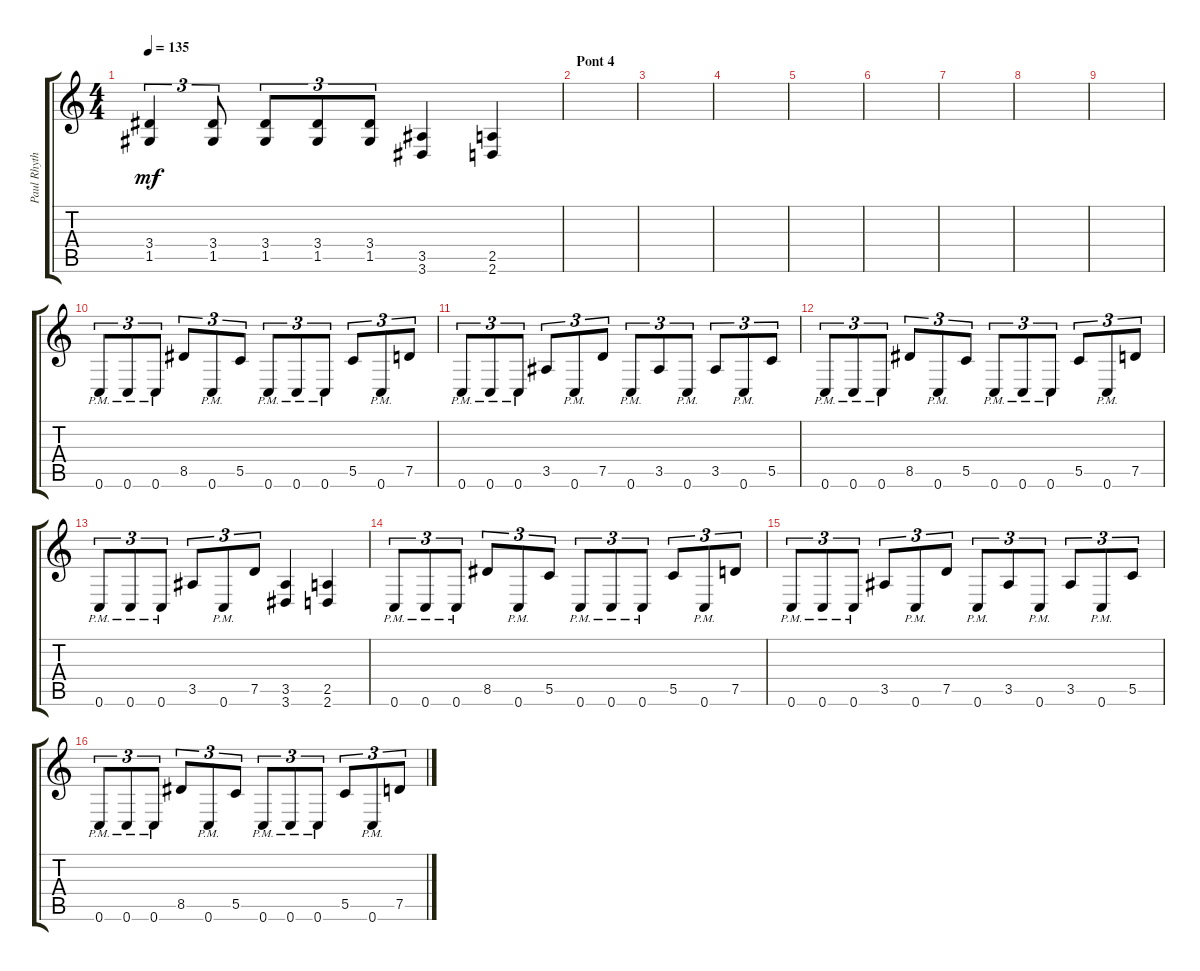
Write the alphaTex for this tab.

\track ("Paul Rhythm" "Paul Rhyth") {instrument distortionguitar}
\staff {score tabs}
\tuning (D4 A3 F3 C3 G2 C2) {hide}
\ts (4 4)
\tempo 135
\clef g2
\ks c
(3.4 1.5).4{tu (3 2) dy mf} (3.4 1.5).8{tu (3 2)} (3.4 1.5).8{tu (3 2)} (3.4 1.5).8{tu (3 2)} (3.4 1.5).8{tu (3 2)} (3.5 3.6).4 (2.5 2.6).4 |
\section ("" "Pont 4")
|
|
|
|
|
|
|
|
0.6{pm}.8{tu (3 2)} 0.6{pm}.8{tu (3 2)} 0.6{pm}.8{tu (3 2)} 8.5.8{tu (3 2)} 0.6{pm}.8{tu (3 2)} 5.5.8{tu (3 2)} 0.6{pm}.8{tu (3 2)} 0.6{pm}.8{tu (3 2)} 0.6{pm}.8{tu (3 2)} 5.5.8{tu (3 2)} 0.6{pm}.8{tu (3 2)} 7.5.8{tu (3 2)} |
0.6{pm}.8{tu (3 2)} 0.6{pm}.8{tu (3 2)} 0.6{pm}.8{tu (3 2)} 3.5.8{tu (3 2)} 0.6{pm}.8{tu (3 2)} 7.5.8{tu (3 2)} 0.6{pm}.8{tu (3 2)} 3.5.8{tu (3 2)} 0.6{pm}.8{tu (3 2)} 3.5.8{tu (3 2)} 0.6{pm}.8{tu (3 2)} 5.5.8{tu (3 2)} |
0.6{pm}.8{tu (3 2)} 0.6{pm}.8{tu (3 2)} 0.6{pm}.8{tu (3 2)} 8.5.8{tu (3 2)} 0.6{pm}.8{tu (3 2)} 5.5.8{tu (3 2)} 0.6{pm}.8{tu (3 2)} 0.6{pm}.8{tu (3 2)} 0.6{pm}.8{tu (3 2)} 5.5.8{tu (3 2)} 0.6{pm}.8{tu (3 2)} 7.5.8{tu (3 2)} |
0.6{pm}.8{tu (3 2)} 0.6{pm}.8{tu (3 2)} 0.6{pm}.8{tu (3 2)} 3.5.8{tu (3 2)} 0.6{pm}.8{tu (3 2)} 7.5.8{tu (3 2)} (3.5 3.6).4 (2.5 2.6).4 |
0.6{pm}.8{tu (3 2)} 0.6{pm}.8{tu (3 2)} 0.6{pm}.8{tu (3 2)} 8.5.8{tu (3 2)} 0.6{pm}.8{tu (3 2)} 5.5.8{tu (3 2)} 0.6{pm}.8{tu (3 2)} 0.6{pm}.8{tu (3 2)} 0.6{pm}.8{tu (3 2)} 5.5.8{tu (3 2)} 0.6{pm}.8{tu (3 2)} 7.5.8{tu (3 2)} |
0.6{pm}.8{tu (3 2)} 0.6{pm}.8{tu (3 2)} 0.6{pm}.8{tu (3 2)} 3.5.8{tu (3 2)} 0.6{pm}.8{tu (3 2)} 7.5.8{tu (3 2)} 0.6{pm}.8{tu (3 2)} 3.5.8{tu (3 2)} 0.6{pm}.8{tu (3 2)} 3.5.8{tu (3 2)} 0.6{pm}.8{tu (3 2)} 5.5.8{tu (3 2)} |
0.6{pm}.8{tu (3 2)} 0.6{pm}.8{tu (3 2)} 0.6{pm}.8{tu (3 2)} 8.5.8{tu (3 2)} 0.6{pm}.8{tu (3 2)} 5.5.8{tu (3 2)} 0.6{pm}.8{tu (3 2)} 0.6{pm}.8{tu (3 2)} 0.6{pm}.8{tu (3 2)} 5.5.8{tu (3 2)} 0.6{pm}.8{tu (3 2)} 7.5.8{tu (3 2)}
